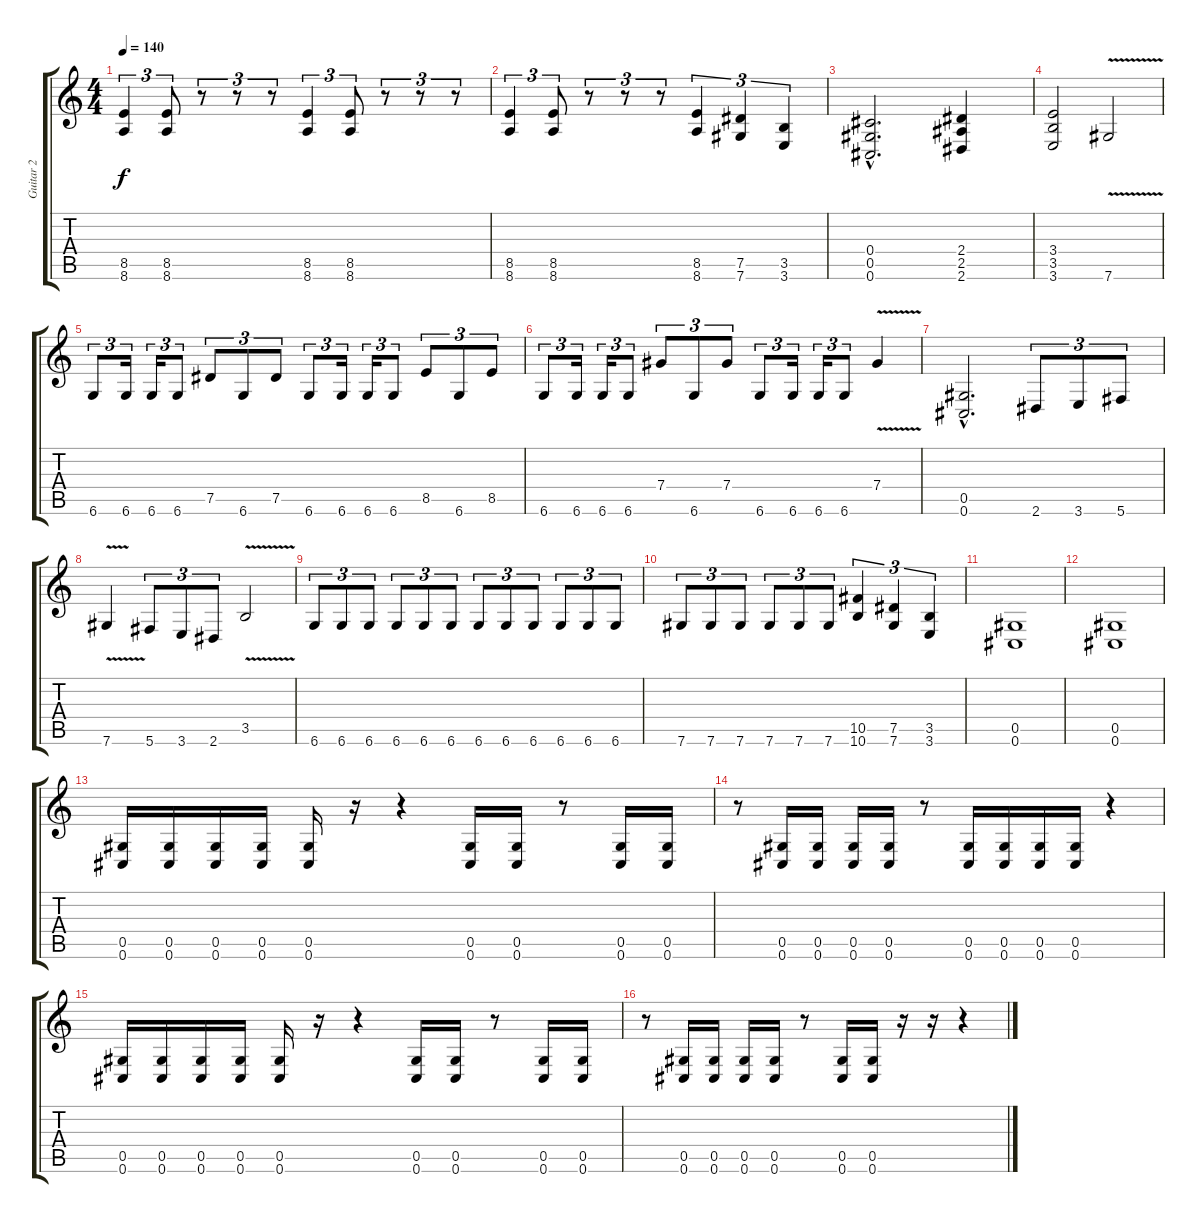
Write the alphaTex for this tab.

\track ("Guitar 2" "Guitar 2") {instrument distortionguitar}
\staff {score tabs}
\tuning (Eb4 Bb3 Gb3 Db3 Ab2 Db2) {hide}
\ts (4 4)
\tempo 140
\clef g2
\ks c
(8.5 8.6).4{tu (3 2) dy f} (8.5 8.6).8{tu (3 2)} r.8{tu (3 2)} r.8{tu (3 2)} r.8{tu (3 2)} (8.5 8.6).4{tu (3 2)} (8.5 8.6).8{tu (3 2)} r.8{tu (3 2)} r.8{tu (3 2)} r.8{tu (3 2)} |
(8.5 8.6).4{tu (3 2)} (8.5 8.6).8{tu (3 2)} r.8{tu (3 2)} r.8{tu (3 2)} r.8{tu (3 2)} (8.5 8.6).4{tu (3 2)} (7.5 7.6).4{tu (3 2)} (3.5 3.6).4{tu (3 2)} |
(0.4{hac} 0.5{hac} 0.6{hac}).2{d} (2.4 2.5 2.6).4 |
(3.4 3.5 3.6).2 7.6{v}.2 |
6.6.8{tu (3 2)} 6.6.16{tu (3 2)} 6.6.16{tu (3 2)} 6.6.8{tu (3 2)} 7.5.8{tu (3 2)} 6.6.8{tu (3 2)} 7.5.8{tu (3 2)} 6.6.8{tu (3 2)} 6.6.16{tu (3 2)} 6.6.16{tu (3 2)} 6.6.8{tu (3 2)} 8.5.8{tu (3 2)} 6.6.8{tu (3 2)} 8.5.8{tu (3 2)} |
6.6.8{tu (3 2)} 6.6.16{tu (3 2)} 6.6.16{tu (3 2)} 6.6.8{tu (3 2)} 7.4.8{tu (3 2)} 6.6.8{tu (3 2)} 7.4.8{tu (3 2)} 6.6.8{tu (3 2)} 6.6.16{tu (3 2)} 6.6.16{tu (3 2)} 6.6.8{tu (3 2)} 7.4{v}.4 |
(0.5{hac} 0.6{hac}).2{d} 2.6.8{tu (3 2)} 3.6.8{tu (3 2)} 5.6.8{tu (3 2)} |
7.6{v}.4 5.6.8{tu (3 2)} 3.6.8{tu (3 2)} 2.6.8{tu (3 2)} 3.5{v}.2 |
6.6.8{tu (3 2)} 6.6.8{tu (3 2)} 6.6.8{tu (3 2)} 6.6.8{tu (3 2)} 6.6.8{tu (3 2)} 6.6.8{tu (3 2)} 6.6.8{tu (3 2)} 6.6.8{tu (3 2)} 6.6.8{tu (3 2)} 6.6.8{tu (3 2)} 6.6.8{tu (3 2)} 6.6.8{tu (3 2)} |
7.6.8{tu (3 2)} 7.6.8{tu (3 2)} 7.6.8{tu (3 2)} 7.6.8{tu (3 2)} 7.6.8{tu (3 2)} 7.6.8{tu (3 2)} (10.5 10.6).4{tu (3 2)} (7.5 7.6).4{tu (3 2)} (3.5 3.6).4{tu (3 2)} |
(0.5 0.6).1 |
(0.5 0.6).1 |
(0.5 0.6).16 (0.5 0.6).16 (0.5 0.6).16 (0.5 0.6).16 (0.5 0.6).16 r.16 r.4 (0.5 0.6).16 (0.5 0.6).16 r.8 (0.5 0.6).16 (0.5 0.6).16 |
r.8 (0.5 0.6).16 (0.5 0.6).16 (0.5 0.6).16 (0.5 0.6).16 r.8 (0.5 0.6).16 (0.5 0.6).16 (0.5 0.6).16 (0.5 0.6).16 r.4 |
(0.5 0.6).16 (0.5 0.6).16 (0.5 0.6).16 (0.5 0.6).16 (0.5 0.6).16 r.16 r.4 (0.5 0.6).16 (0.5 0.6).16 r.8 (0.5 0.6).16 (0.5 0.6).16 |
r.8 (0.5 0.6).16 (0.5 0.6).16 (0.5 0.6).16 (0.5 0.6).16 r.8 (0.5 0.6).16 (0.5 0.6).16 r.16 r.16 r.4
